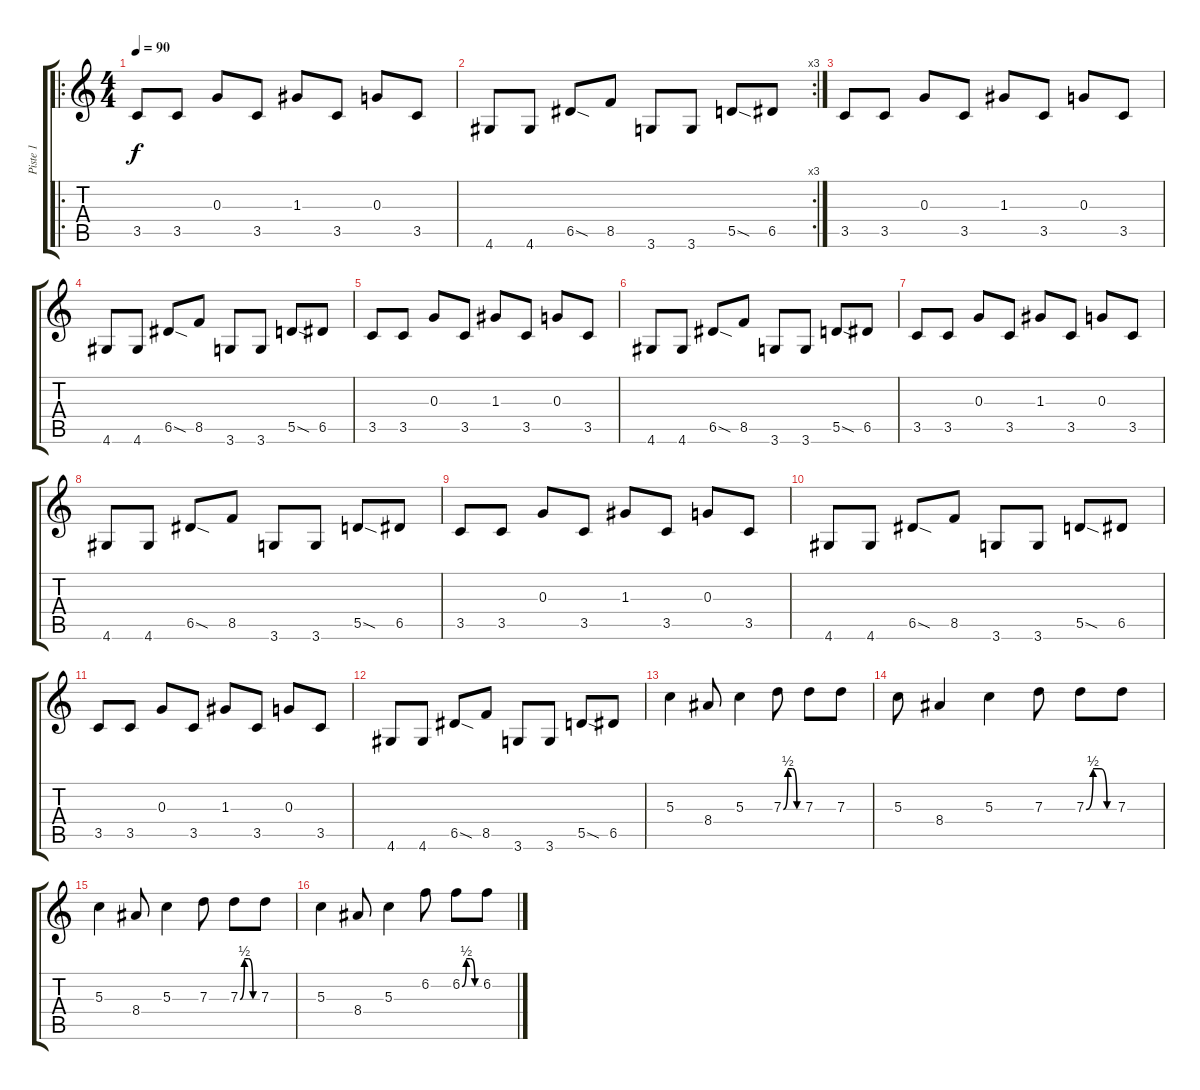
\track ("Piste 1" "Piste 1") {instrument distortionguitar}
\staff {score tabs}
\tuning (E4 B3 G3 D3 A2 E2) {hide}
\ro
\ts (4 4)
\tempo 90
\clef g2
\ks c
3.5.8{dy f} 3.5.8 0.3.8 3.5.8 1.3.8 3.5.8 0.3.8 3.5.8 |
\rc 3
4.6.8 4.6.8 6.5{sod}.8 8.5.8 3.6.8 3.6.8 5.5{sod}.8 6.5.8 |
3.5.8 3.5.8 0.3.8 3.5.8 1.3.8 3.5.8 0.3.8 3.5.8 |
4.6.8 4.6.8 6.5{sod}.8 8.5.8 3.6.8 3.6.8 5.5{sod}.8 6.5.8 |
3.5.8 3.5.8 0.3.8 3.5.8 1.3.8 3.5.8 0.3.8 3.5.8 |
4.6.8 4.6.8 6.5{sod}.8 8.5.8 3.6.8 3.6.8 5.5{sod}.8 6.5.8 |
3.5.8 3.5.8 0.3.8 3.5.8 1.3.8 3.5.8 0.3.8 3.5.8 |
4.6.8 4.6.8 6.5{sod}.8 8.5.8 3.6.8 3.6.8 5.5{sod}.8 6.5.8 |
3.5.8 3.5.8 0.3.8 3.5.8 1.3.8 3.5.8 0.3.8 3.5.8 |
4.6.8 4.6.8 6.5{sod}.8 8.5.8 3.6.8 3.6.8 5.5{sod}.8 6.5.8 |
3.5.8 3.5.8 0.3.8 3.5.8 1.3.8 3.5.8 0.3.8 3.5.8 |
4.6.8 4.6.8 6.5{sod}.8 8.5.8 3.6.8 3.6.8 5.5{sod}.8 6.5.8 |
5.3.4 8.4.8 5.3.4 7.3{be (custom 0 0 15 2 30 2 45 0 60 0)}.8 7.3.8 7.3.8 |
5.3.8 8.4.4 5.3.4 7.3.8 7.3{be (custom 0 0 15 2 30 2 45 0 60 0)}.8 7.3.8 |
5.3.4 8.4.8 5.3.4 7.3.8 7.3{be (custom 0 0 15 2 30 2 45 0 60 0)}.8 7.3.8 |
5.3.4 8.4.8 5.3.4 6.2.8 6.2{be (custom 0 0 15 2 30 2 45 0 60 0)}.8 6.2.8
